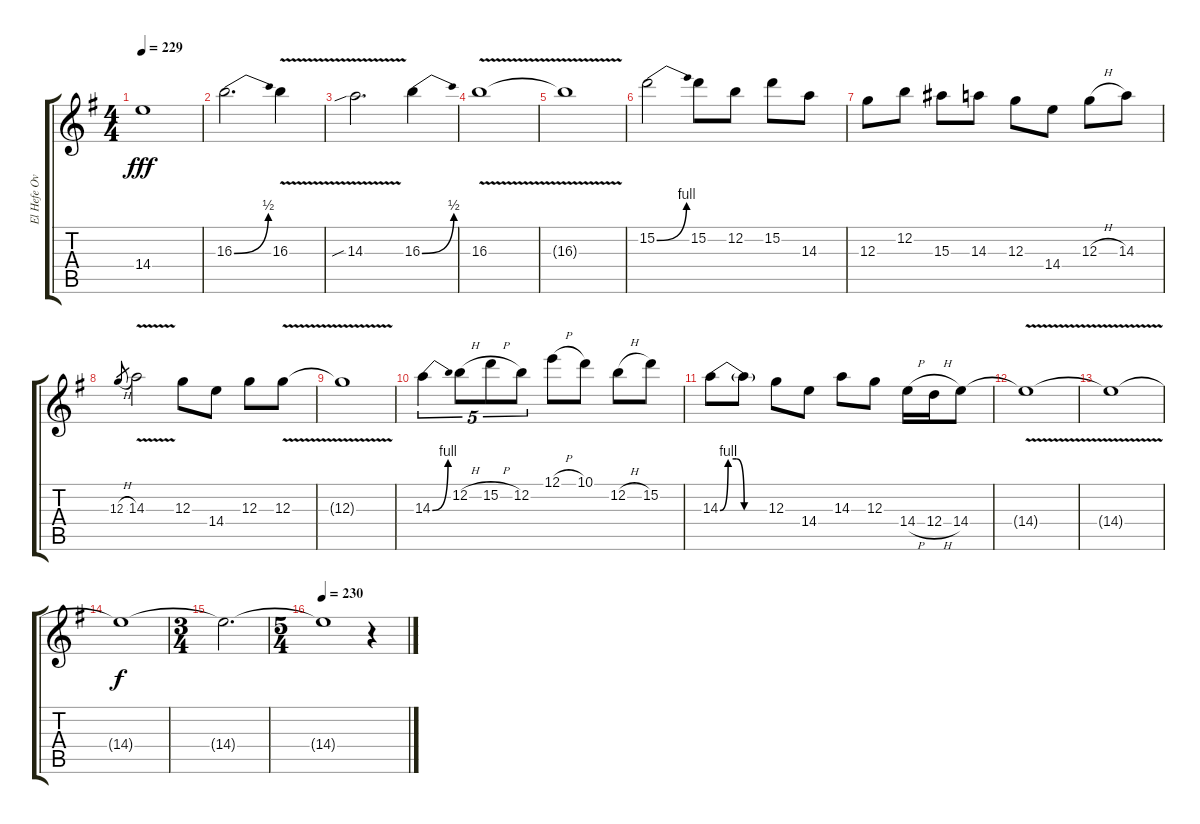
\track ("El Hefe Overdub" "El Hefe Ov") {instrument overdrivenguitar}
\staff {score tabs}
\tuning (E4 B3 G3 D3 A2 E2) {hide}
\ts (4 4)
\tempo 229
\clef g2
\ks eminor
14.4{t}.1{dy fff} |
16.3{be (bend 0 0 60 2)}.2{d} 16.3{v}.4 |
14.3{v sib}.2{d} 16.3{be (bend 0 0 60 2)}.4 |
16.3{v}.1 |
16.3{t}.1 |
15.2{be (bend 0 0 60 4)}.2 15.2.8 12.2.8 15.2.8 14.3.8 |
12.3.8 12.2.8 15.3.8 14.3.8 12.3.8 14.4.8 12.3{h}.8 14.3.8 |
12.3{h}.8{gr} 14.3{v}.2 12.3.8 14.4.8 12.3.8 12.3{v}.8 |
12.3{t}.1 |
14.3{be (bend 0 0 60 4)}.4{tu (5 4)} 12.2{h}.8{tu (5 4)} 15.2{h}.8{tu (5 4)} 12.2.8{tu (5 4)} 12.1{h}.8 10.1.8 12.2{h}.8 15.2.8 |
14.3{be (custom 0 0 10 4 20 4 30 0 60 0)}.8 14.3{t}.8 12.3.8 14.4.8 14.3.8 12.3.8 14.4{h}.16 12.4{h}.16 14.4.8 |
14.4{v t}.1{volume 0} |
14.4{t}.1 |
14.4{t}.1{dy f} |
\ts (3 4)
14.4{t}.2{d} |
\ts (5 4)
\tempo 230
14.4{t}.1 r.4
